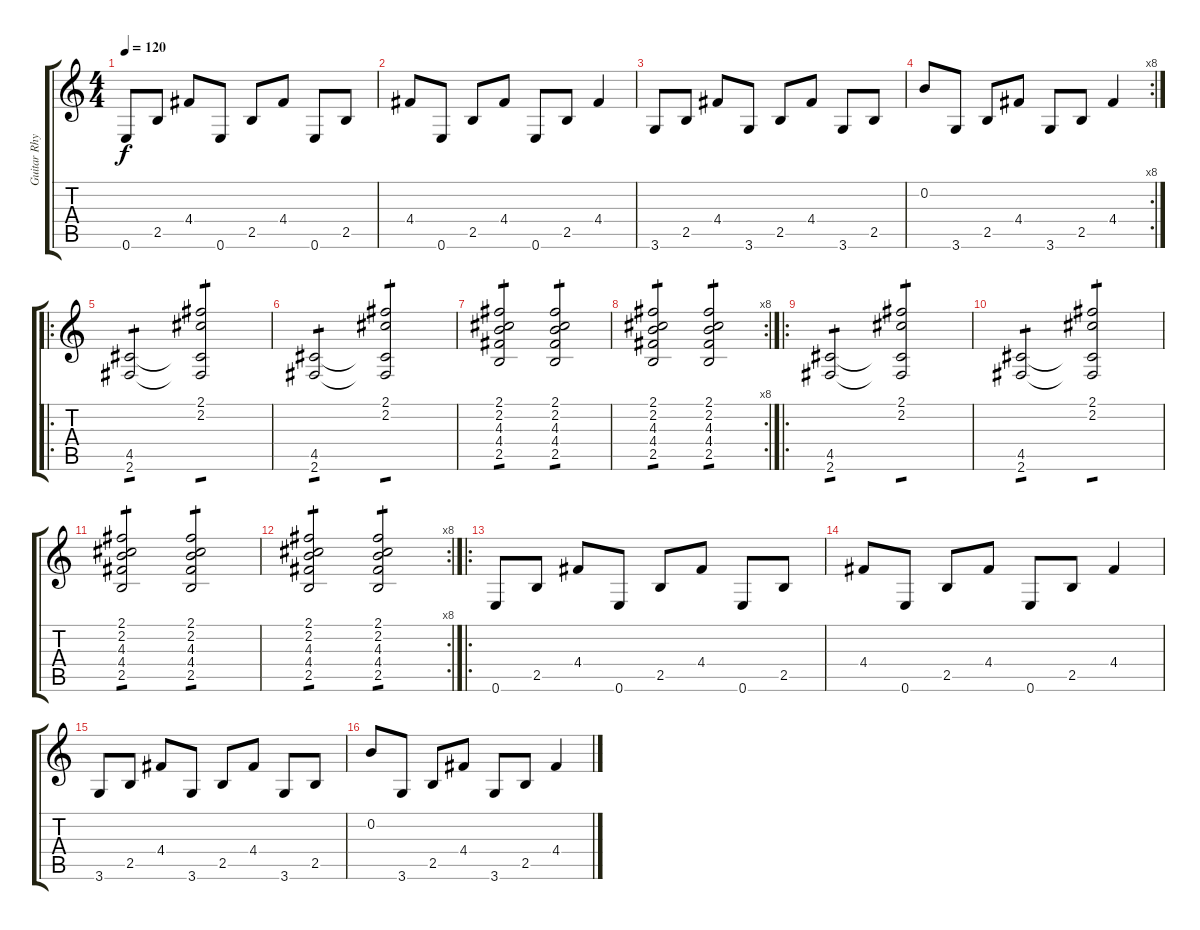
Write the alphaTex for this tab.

\track ("Guitar Rhytmic" "Guitar Rhy") {instrument distortionguitar}
\staff {score tabs}
\tuning (E4 B3 G3 D3 A2 E2) {hide}
\ts (4 4)
\tempo 120
\clef g2
\ks c
0.6.8{dy f} 2.5.8 4.4.8 0.6.8 2.5.8 4.4.8 0.6.8 2.5.8 |
4.4.8 0.6.8 2.5.8 4.4.8 0.6.8 2.5.8 4.4.4 |
3.6.8 2.5.8 4.4.8 3.6.8 2.5.8 4.4.8 3.6.8 2.5.8 |
\rc 8
0.2.8 3.6.8 2.5.8 4.4.8 3.6.8 2.5.8 4.4.4 |
\ro
(4.5 2.6).2{tp 1} (2.1 2.2 4.5{t} 2.6{t}).2{tp 1} |
(4.5 2.6).2{tp 1} (2.1 2.2 4.5{t} 2.6{t}).2{tp 1} |
(2.1 2.2 4.3 4.4 2.5).2{tp 1} (2.1 2.2 4.3 4.4 2.5).2{tp 1} |
\rc 8
(2.1 2.2 4.3 4.4 2.5).2{tp 1} (2.1 2.2 4.3 4.4 2.5).2{tp 1} |
\ro
(4.5 2.6).2{tp 1} (2.1 2.2 4.5{t} 2.6{t}).2{tp 1} |
(4.5 2.6).2{tp 1} (2.1 2.2 4.5{t} 2.6{t}).2{tp 1} |
(2.1 2.2 4.3 4.4 2.5).2{tp 1} (2.1 2.2 4.3 4.4 2.5).2{tp 1} |
\rc 8
(2.1 2.2 4.3 4.4 2.5).2{tp 1} (2.1 2.2 4.3 4.4 2.5).2{tp 1} |
\ro
0.6.8 2.5.8 4.4.8 0.6.8 2.5.8 4.4.8 0.6.8 2.5.8 |
4.4.8 0.6.8 2.5.8 4.4.8 0.6.8 2.5.8 4.4.4 |
3.6.8 2.5.8 4.4.8 3.6.8 2.5.8 4.4.8 3.6.8 2.5.8 |
0.2.8 3.6.8 2.5.8 4.4.8 3.6.8 2.5.8 4.4.4
